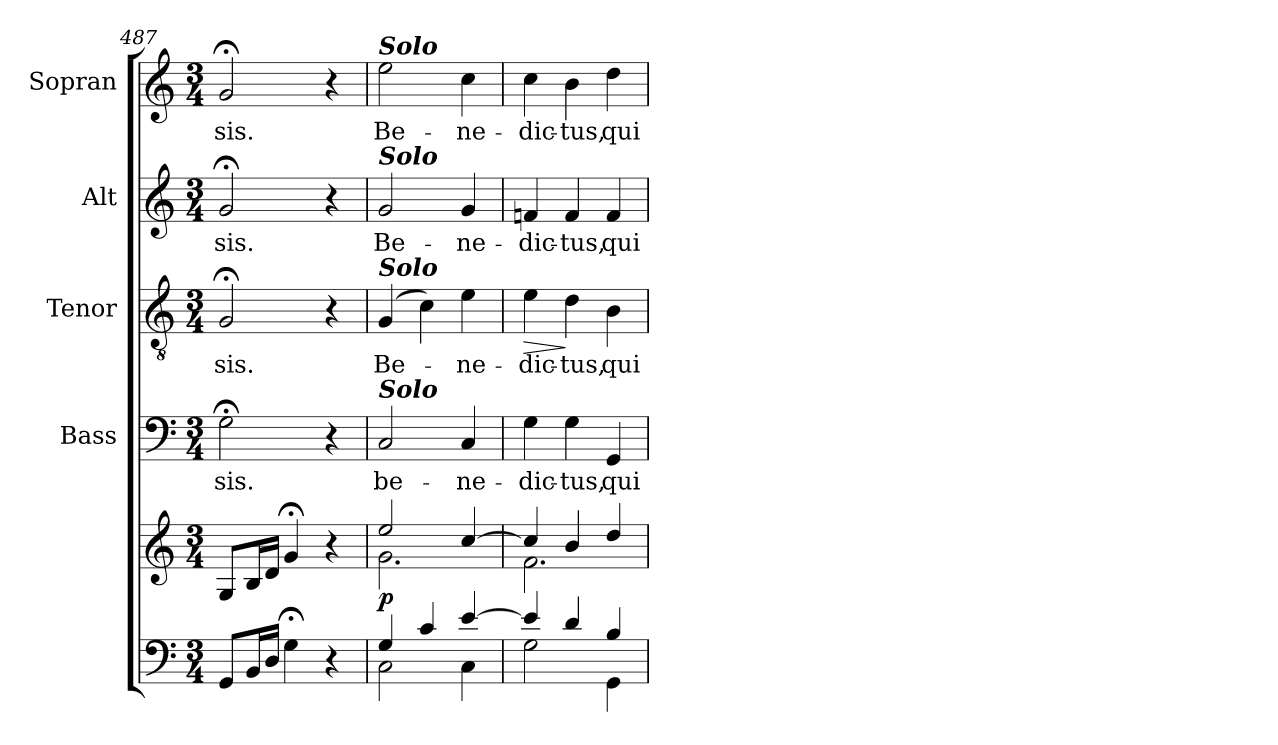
**kern	**kern	**dynam	**kern	**text	**kern	**text	**dynam	**kern	**text	**kern	**text
*part5	*part5	*part5	*part4	*part4	*part3	*part3	*part3	*part2	*part2	*part1	*part1
*staff6	*staff5	*staff5/6	*staff4	*staff4	*staff3	*staff3	*staff3	*staff2	*staff2	*staff1	*staff1
*	*	*	*I"Bass	*	*I"Tenor	*	*	*I"Alt	*	*I"Sopran	*
*	*	*	*I'B.	*	*I'T.	*	*	*I'A.	*	*I'S.	*
*clefF4	*clefG2	*	*clefF4	*	*clefGv2	*	*	*clefG2	*	*clefG2	*
*k[]	*k[]	*	*k[]	*	*k[]	*	*	*k[]	*	*k[]	*
*C:	*C:	*	*C:	*	*C:	*	*	*C:	*	*C:	*
*M3/4	*M3/4	*	*M3/4	*	*M3/4	*	*	*M3/4	*	*M3/4	*
=487	=487	=487	=487	=487	=487	=487	=487	=487	=487	=487	=487
!	!	!	!	!LO:LY:b	!	!LO:LY:b	!	!	!LO:LY:b	!	!LO:LY:b
8GG/L	8G/L	.	2G;<\	-sis.	2G;</	-sis.	.	2g;</	-sis.	2g;</	-sis.
16BB/L	16B/L	.	.	.	.	.	.	.	.	.	.
16D/JJ	16d/JJ	.	.	.	.	.	.	.	.	.	.
4G;<\	4g;</	.	.	.	.	.	.	.	.	.	.
4r	4r	.	4r	.	4r	.	.	4r	.	4r	.
=488	=488	=488	=488	=488	=488	=488	=488	=488	=488	=488	=488
*^	*^	*	*	*	*	*	*	*	*	*	*
!	!	!	!	!	!	!	!	!	!	!	!	!LO:TX:a:Bi:t=Solo	!
!	!	!	!	!	!	!	!	!	!	!LO:TX:a:Bi:t=Solo	!	!	!
!	!	!	!	!	!	!	!LO:TX:a:Bi:t=Solo	!	!	!	!	!	!
!	!	!	!	!	!LO:TX:a:Bi:t=Solo	!	!	!	!	!	!	!	!
!	!	!	!	!LO:DY:b	!	!LO:LY:b	!	!LO:LY:b	!	!	!LO:LY:b	!	!LO:LY:b
4G/	2C\	2ee/	2.g\	p	2C/	be-	(4G/	Be-	.	2g/	Be-	2ee\	Be-
4c/	.	.	.	.	.	.	4c\)	.	.	.	.	.	.
!	!	!	!	!	!	!LO:LY:b	!	!LO:LY:b	!	!	!LO:LY:b	!	!LO:LY:b
[>4e/	4C\	[>4cc/	.	.	4C/	-ne-	4e\	-ne-	.	4g/	-ne-	4cc\	-ne-
=489	=489	=489	=489	=489	=489	=489	=489	=489	=489	=489	=489	=489	=489
!	!	!	!	!	!	!LO:LY:b	!	!LO:LY:b	!LO:HP:b	!	!LO:LY:b	!	!LO:LY:b
4e/]	2G\	4cc/]	2.f\	.	4G\	-dic-	4e\	-dic-	>	4fn/	-dic-	4cc\	-dic-
!	!	!	!	!	!	!LO:LY:b	!	!LO:LY:b	!	!	!LO:LY:b	!	!LO:LY:b
4d/	.	4b/	.	.	4G\	-tus,	4d\	-tus,	]	4f/	-tus,	4b\	-tus,
!	!	!	!	!	!	!LO:LY:b	!	!LO:LY:b	!	!	!LO:LY:b	!	!LO:LY:b
4B/	4GG\	4dd/	.	.	4GG/	qui	4B\	qui	.	4f/	qui	4dd\	qui
*v	*v	*	*	*	*	*	*	*	*	*	*	*	*
*	*v	*v	*	*	*	*	*	*	*	*	*	*
=	=	=	=	=	=	=	=	=	=	=	=
*-	*-	*-	*-	*-	*-	*-	*-	*-	*-	*-	*-
